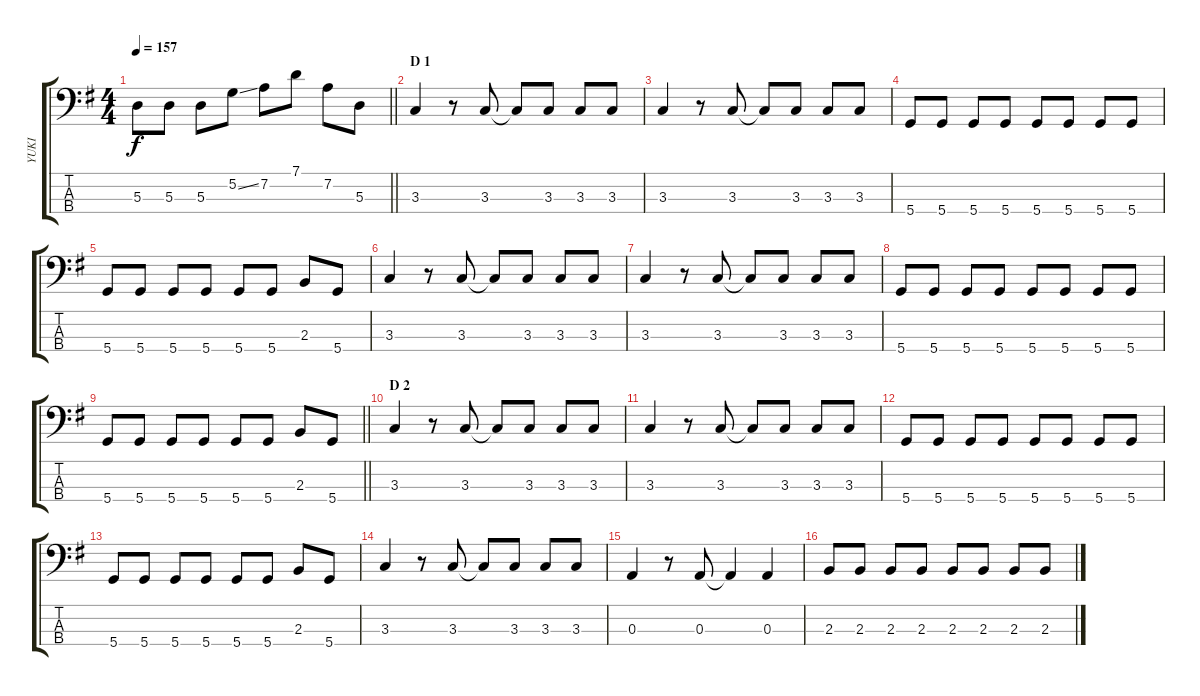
\track ("YUKI" "YUKI") {instrument electricbasspick}
\staff {score tabs}
\tuning (G2 D2 A1 D1) {hide}
\ts (4 4)
\tempo 157
\clef f4
\barLineRight lightlight
\ks g
5.3{t}.8{dy f} 5.3.8 5.3.8 5.2{ss}.8 7.2.8 7.1.8 7.2.8 5.3.8 |
\section ("" "D 1")
3.3.4 r.8 3.3.8 3.3{t}.8 3.3.8 3.3.8 3.3.8 |
3.3.4 r.8 3.3.8 3.3{t}.8 3.3.8 3.3.8 3.3.8 |
5.4.8 5.4.8 5.4.8 5.4.8 5.4.8 5.4.8 5.4.8 5.4.8 |
5.4.8 5.4.8 5.4.8 5.4.8 5.4.8 5.4.8 2.3.8 5.4.8 |
3.3.4 r.8 3.3.8 3.3{t}.8 3.3.8 3.3.8 3.3.8 |
3.3.4 r.8 3.3.8 3.3{t}.8 3.3.8 3.3.8 3.3.8 |
5.4.8 5.4.8 5.4.8 5.4.8 5.4.8 5.4.8 5.4.8 5.4.8 |
\barLineRight lightlight
5.4.8 5.4.8 5.4.8 5.4.8 5.4.8 5.4.8 2.3.8 5.4.8 |
\section ("" "D 2")
3.3.4 r.8 3.3.8 3.3{t}.8 3.3.8 3.3.8 3.3.8 |
3.3.4 r.8 3.3.8 3.3{t}.8 3.3.8 3.3.8 3.3.8 |
5.4.8 5.4.8 5.4.8 5.4.8 5.4.8 5.4.8 5.4.8 5.4.8 |
5.4.8 5.4.8 5.4.8 5.4.8 5.4.8 5.4.8 2.3.8 5.4.8 |
3.3.4 r.8 3.3.8 3.3{t}.8 3.3.8 3.3.8 3.3.8 |
0.3.4 r.8 0.3.8 0.3{t}.4 0.3.4 |
2.3.8 2.3.8 2.3.8 2.3.8 2.3.8 2.3.8 2.3.8 2.3.8
